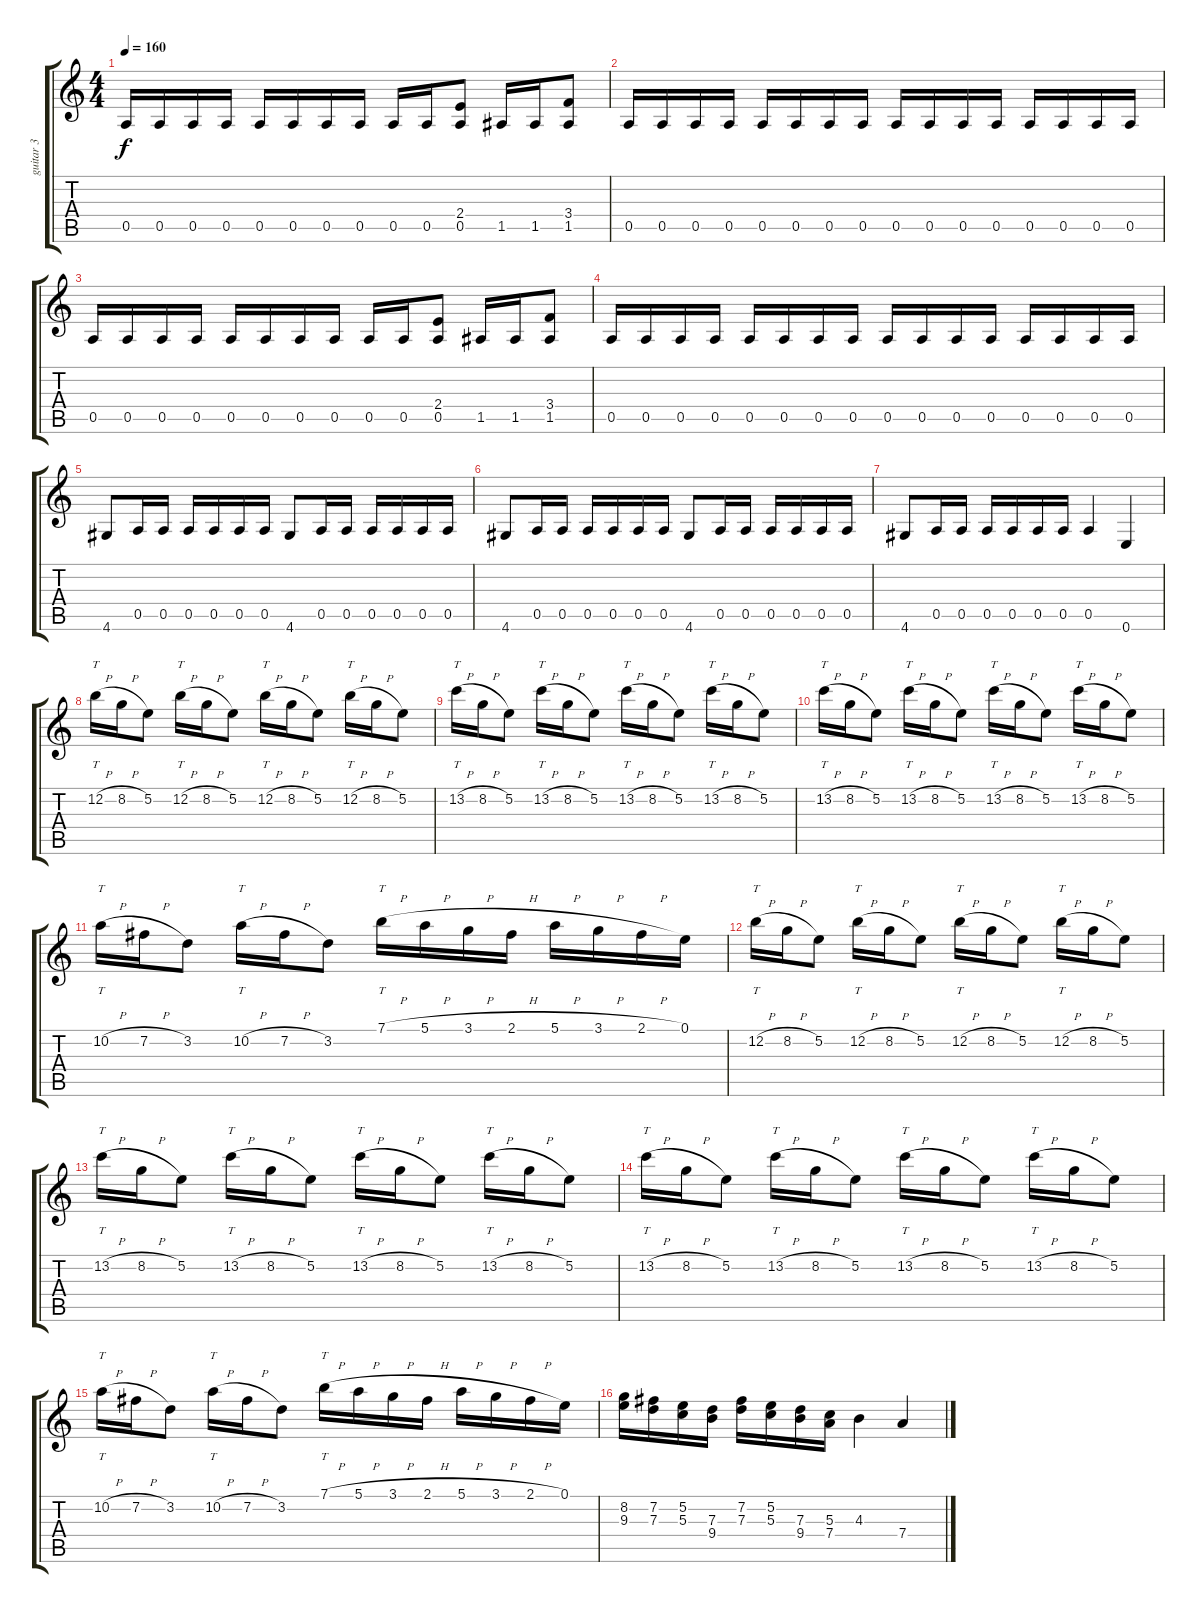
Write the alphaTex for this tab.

\track ("guitar 3" "guitar 3") {instrument distortionguitar}
\staff {score tabs}
\tuning (E4 B3 G3 D3 A2 E2) {hide}
\ts (4 4)
\tempo 160
\clef g2
\ks c
0.5.16{dy f} 0.5.16 0.5.16 0.5.16 0.5.16 0.5.16 0.5.16 0.5.16 0.5.16 0.5.16 (2.4 0.5).8 1.5.16 1.5.16 (3.4 1.5).8 |
0.5.16 0.5.16 0.5.16 0.5.16 0.5.16 0.5.16 0.5.16 0.5.16 0.5.16 0.5.16 0.5.16 0.5.16 0.5.16 0.5.16 0.5.16 0.5.16 |
0.5.16 0.5.16 0.5.16 0.5.16 0.5.16 0.5.16 0.5.16 0.5.16 0.5.16 0.5.16 (2.4 0.5).8 1.5.16 1.5.16 (3.4 1.5).8 |
0.5.16 0.5.16 0.5.16 0.5.16 0.5.16 0.5.16 0.5.16 0.5.16 0.5.16 0.5.16 0.5.16 0.5.16 0.5.16 0.5.16 0.5.16 0.5.16 |
4.6.8 0.5.16 0.5.16 0.5.16 0.5.16 0.5.16 0.5.16 4.6.8 0.5.16 0.5.16 0.5.16 0.5.16 0.5.16 0.5.16 |
4.6.8 0.5.16 0.5.16 0.5.16 0.5.16 0.5.16 0.5.16 4.6.8 0.5.16 0.5.16 0.5.16 0.5.16 0.5.16 0.5.16 |
4.6.8 0.5.16 0.5.16 0.5.16 0.5.16 0.5.16 0.5.16 0.5.4 0.6.4 |
12.2{h}.16{tt} 8.2{h}.16 5.2.8 12.2{h}.16{tt} 8.2{h}.16 5.2.8 12.2{h}.16{tt} 8.2{h}.16 5.2.8 12.2{h}.16{tt} 8.2{h}.16 5.2.8 |
13.2{h}.16{tt} 8.2{h}.16 5.2.8 13.2{h}.16{tt} 8.2{h}.16 5.2.8 13.2{h}.16{tt} 8.2{h}.16 5.2.8 13.2{h}.16{tt} 8.2{h}.16 5.2.8 |
13.2{h}.16{tt} 8.2{h}.16 5.2.8 13.2{h}.16{tt} 8.2{h}.16 5.2.8 13.2{h}.16{tt} 8.2{h}.16 5.2.8 13.2{h}.16{tt} 8.2{h}.16 5.2.8 |
10.2{h}.16{tt} 7.2{h}.16 3.2.8 10.2{h}.16{tt} 7.2{h}.16 3.2.8 7.1{h}.16{tt} 5.1{h}.16 3.1{h}.16 2.1{h}.16 5.1{h}.16 3.1{h}.16 2.1{h}.16 0.1.16 |
12.2{h}.16{tt} 8.2{h}.16 5.2.8 12.2{h}.16{tt} 8.2{h}.16 5.2.8 12.2{h}.16{tt} 8.2{h}.16 5.2.8 12.2{h}.16{tt} 8.2{h}.16 5.2.8 |
13.2{h}.16{tt} 8.2{h}.16 5.2.8 13.2{h}.16{tt} 8.2{h}.16 5.2.8 13.2{h}.16{tt} 8.2{h}.16 5.2.8 13.2{h}.16{tt} 8.2{h}.16 5.2.8 |
13.2{h}.16{tt} 8.2{h}.16 5.2.8 13.2{h}.16{tt} 8.2{h}.16 5.2.8 13.2{h}.16{tt} 8.2{h}.16 5.2.8 13.2{h}.16{tt} 8.2{h}.16 5.2.8 |
10.2{h}.16{tt} 7.2{h}.16 3.2.8 10.2{h}.16{tt} 7.2{h}.16 3.2.8 7.1{h}.16{tt} 5.1{h}.16 3.1{h}.16 2.1{h}.16 5.1{h}.16 3.1{h}.16 2.1{h}.16 0.1.16 |
(8.2 9.3).16 (7.2 7.3).16 (5.2 5.3).16 (7.3 9.4).16 (7.2 7.3).16 (5.2 5.3).16 (7.3 9.4).16 (5.3 7.4).16 4.3.4 7.4.4
